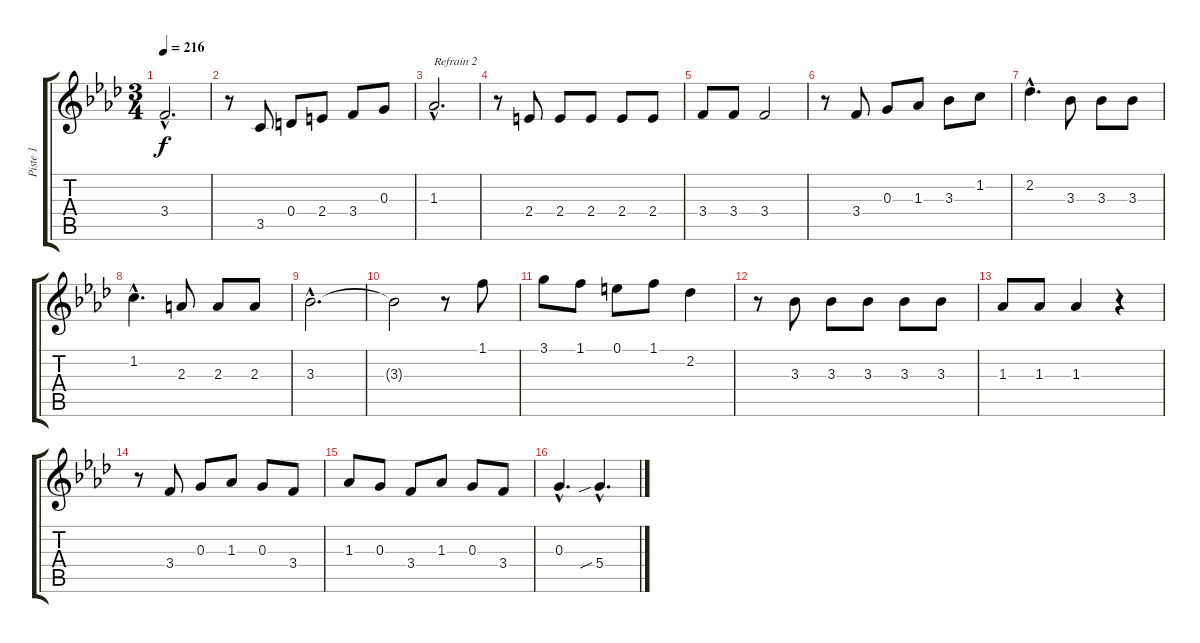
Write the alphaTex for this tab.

\track ("Piste 1" "Piste 1") {instrument acousticguitarsteel}
\staff {score tabs}
\tuning (E4 B3 G3 D3 A2 E2) {hide}
\ts (3 4)
\tempo 216
\clef g2
\ks ab
3.4{hac}.2{d dy f} |
r.8 3.5.8 0.4.8 2.4.8 3.4.8 0.3.8 |
1.3{hac}.2{d txt "Refrain 2"} |
r.8 2.4.8 2.4.8 2.4.8 2.4.8 2.4.8 |
3.4.8 3.4.8 3.4.2 |
r.8 3.4.8 0.3.8 1.3.8 3.3.8 1.2.8 |
2.2{hac}.4{d} 3.3.8 3.3.8 3.3.8 |
1.2{hac}.4{d} 2.3.8 2.3.8 2.3.8 |
3.3{hac}.2{d} |
3.3{t}.2 r.8 1.1.8 |
3.1.8 1.1.8 0.1.8 1.1.8 2.2.4 |
r.8 3.3.8 3.3.8 3.3.8 3.3.8 3.3.8 |
1.3.8 1.3.8 1.3.4 r.4 |
r.8 3.4.8 0.3.8 1.3.8 0.3.8 3.4.8 |
1.3.8 0.3.8 3.4.8 1.3.8 0.3.8 3.4.8 |
0.3{hac}.4{d} 5.4{sib hac}.4{d}
